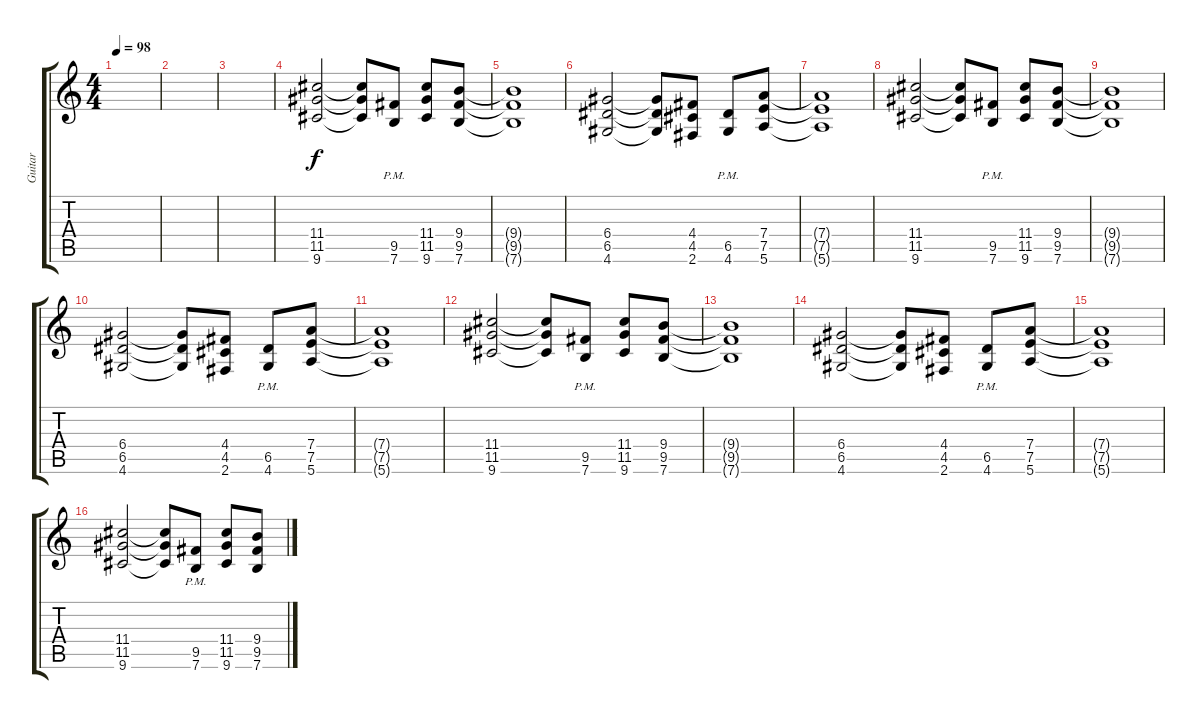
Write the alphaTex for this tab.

\track ("Guitar" "Guitar") {instrument distortionguitar}
\staff {score tabs}
\tuning (E4 B3 G3 D3 A2 E2) {hide}
\ts (4 4)
\tempo 98
\clef g2
\ks c
|
|
|
(11.4 11.5 9.6).2 (11.4{t} 11.5{t} 9.6{t}).8 (9.5{pm} 7.6{pm}).8 (11.4 11.5 9.6).8 (9.4 9.5 7.6).8 |
(9.4{t} 9.5{t} 7.6{t}).1 |
(6.4 6.5 4.6).2 (6.4{t} 6.5{t} 4.6{t}).8 (4.4 4.5 2.6).8 (6.5{pm} 4.6{pm}).8 (7.4 7.5 5.6).8 |
(7.4{t} 7.5{t} 5.6{t}).1 |
(11.4 11.5 9.6).2 (11.4{t} 11.5{t} 9.6{t}).8 (9.5{pm} 7.6{pm}).8 (11.4 11.5 9.6).8 (9.4 9.5 7.6).8 |
(9.4{t} 9.5{t} 7.6{t}).1 |
(6.4 6.5 4.6).2 (6.4{t} 6.5{t} 4.6{t}).8 (4.4 4.5 2.6).8 (6.5{pm} 4.6{pm}).8 (7.4 7.5 5.6).8 |
(7.4{t} 7.5{t} 5.6{t}).1 |
(11.4 11.5 9.6).2 (11.4{t} 11.5{t} 9.6{t}).8 (9.5{pm} 7.6{pm}).8 (11.4 11.5 9.6).8 (9.4 9.5 7.6).8 |
(9.4{t} 9.5{t} 7.6{t}).1 |
(6.4 6.5 4.6).2 (6.4{t} 6.5{t} 4.6{t}).8 (4.4 4.5 2.6).8 (6.5{pm} 4.6{pm}).8 (7.4 7.5 5.6).8 |
(7.4{t} 7.5{t} 5.6{t}).1 |
(11.4 11.5 9.6).2 (11.4{t} 11.5{t} 9.6{t}).8 (9.5{pm} 7.6{pm}).8 (11.4 11.5 9.6).8 (9.4 9.5 7.6).8
